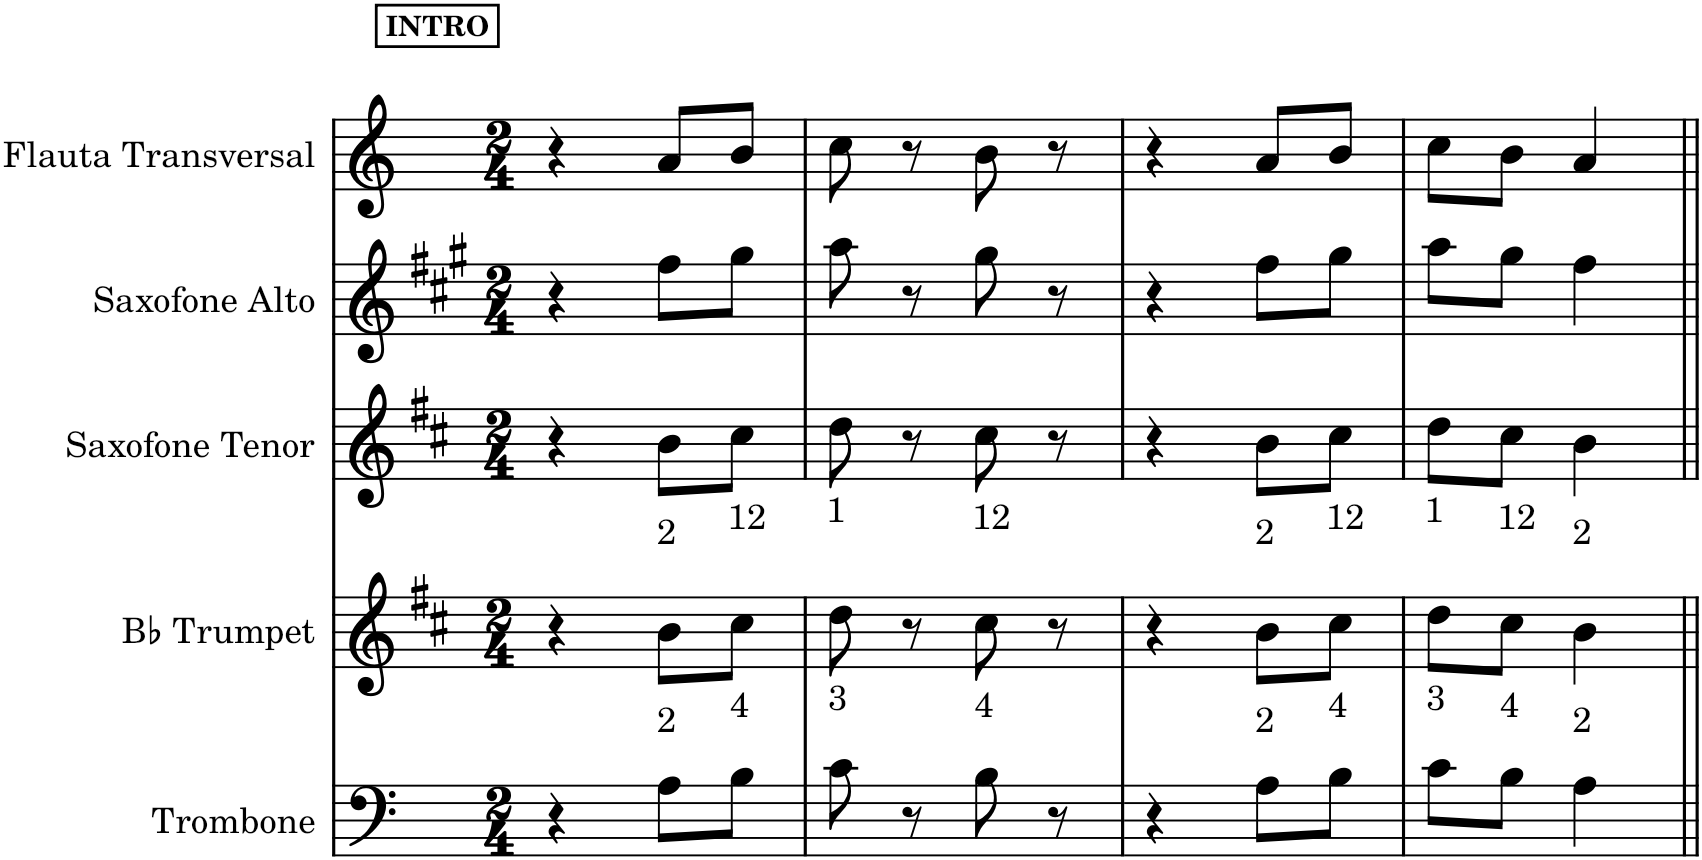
**kern	**kern	**kern	**kern	**kern
*part5	*part4	*part3	*part2	*part1
*staff5	*staff4	*staff3	*staff2	*staff1
*I"Trombone	*I"Bb Trumpet	*I"Saxofone Tenor	*I"Saxofone Alto	*I"Flauta Transversal
*I'Tbn.	*I'Bb Tpt.	*I'Sax. Tn.	*	*I'Fl.
*clefF4	*clefG2	*clefG2	*clefG2	*clefG2
*	*Trd1c2	*Trd8c14	*Trd5c9	*
*k[]	*k[f#c#]	*k[f#c#]	*k[f#c#g#]	*k[]
*M2/4	*M2/4	*M2/4	*M2/4	*M2/4
!!LO:REH:place=s1:a:B:cj:fs=8:t=INTRO
=1	=1	=1	=1	=1
4r	4r	4r	4r	4r
!	!LO:TX:a:t=2	!	!	!
!LO:TX:a:t=2	!	!	!	!
8A\L	8b\L	8b\L	8ff#\L	8a/L
!	!LO:TX:a:t=12	!	!	!
!LO:TX:a:t=4	!	!	!	!
8B\J	8cc#\J	8cc#\J	8gg#\J	8b/J
=2	=2	=2	=2	=2
!	!LO:TX:a:t=1	!	!	!
!LO:TX:a:t=3	!	!	!	!
8c\	8dd\	8dd\	8aa\	8cc\
8r	8r	8r	8r	8r
!	!LO:TX:a:t=12	!	!	!
!LO:TX:a:t=4	!	!	!	!
8B\	8cc#\	8cc#\	8gg#\	8b\
8r	8r	8r	8r	8r
=3	=3	=3	=3	=3
4r	4r	4r	4r	4r
!	!LO:TX:a:t=2	!	!	!
!LO:TX:a:t=2	!	!	!	!
8A\L	8b\L	8b\L	8ff#\L	8a/L
!	!LO:TX:a:t=12	!	!	!
!LO:TX:a:t=4	!	!	!	!
8B\J	8cc#\J	8cc#\J	8gg#\J	8b/J
=4	=4	=4	=4	=4
!	!LO:TX:a:t=1	!	!	!
!LO:TX:a:t=3	!	!	!	!
8c\L	8dd\L	8dd\L	8aa\L	8cc\L
!	!LO:TX:a:t=12	!	!	!
!LO:TX:a:t=4	!	!	!	!
8B\J	8cc#\J	8cc#\J	8gg#\J	8b\J
!	!LO:TX:a:t=2	!	!	!
!LO:TX:a:t=2	!	!	!	!
4A\	4b\	4b\	4ff#\	4a/
=||	=||	=||	=||	=||
*-	*-	*-	*-	*-
